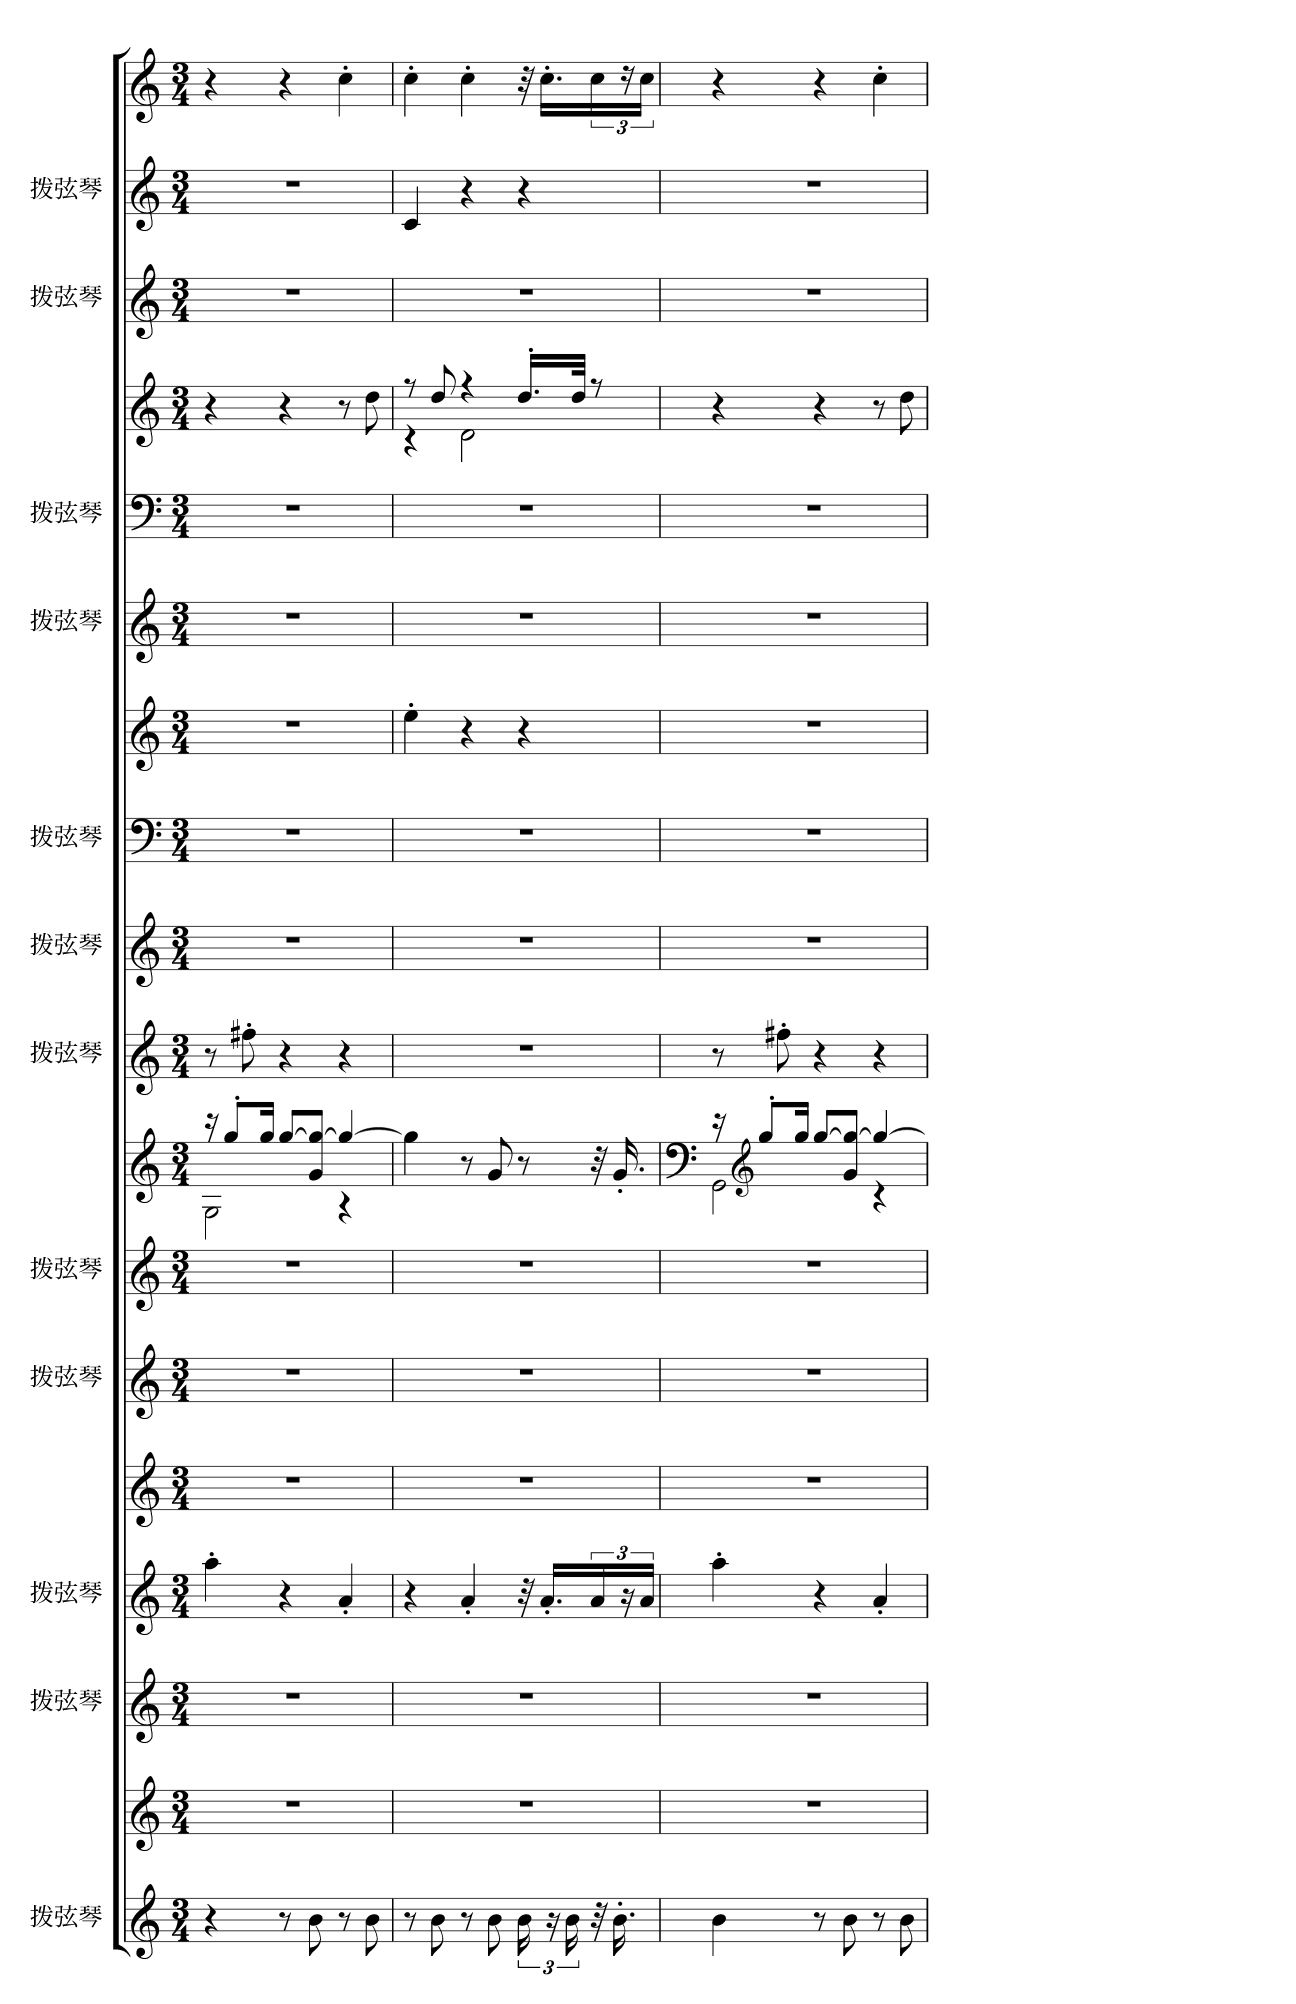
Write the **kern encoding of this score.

**kern	**kern	**kern	**kern	**kern	**kern	**kern	**kern	**kern	**kern	**kern	**kern	**kern	**kern	**kern	**kern	**kern	**kern
*part12	*part12	*part11	*part10	*part10	*part9	*part8	*part8	*part7	*part6	*part5	*part5	*part4	*part3	*part3	*part2	*part1	*part1
*staff18	*staff17	*staff16	*staff15	*staff14	*staff13	*staff12	*staff11	*staff10	*staff9	*staff8	*staff7	*staff6	*staff5	*staff4	*staff3	*staff2	*staff1
*I"拨弦琴	*	*I"拨弦琴	*I"拨弦琴	*	*I"拨弦琴	*I"拨弦琴	*	*I"拨弦琴	*I"拨弦琴	*I"拨弦琴	*	*I"拨弦琴	*I"拨弦琴	*	*I"拨弦琴	*I"拨弦琴	*
*clefG2	*clefG2	*clefG2	*clefG2	*clefG2	*clefG2	*clefG2	*clefG2	*clefG2	*clefG2	*clefF4	*clefG2	*clefG2	*clefF4	*clefG2	*clefG2	*clefG2	*clefG2
*k[]	*k[]	*k[]	*k[]	*k[]	*k[]	*k[]	*k[]	*k[]	*k[]	*k[]	*k[]	*k[]	*k[]	*k[]	*k[]	*k[]	*k[]
*M3/4	*M3/4	*M3/4	*M3/4	*M3/4	*M3/4	*M3/4	*M3/4	*M3/4	*M3/4	*M3/4	*M3/4	*M3/4	*M3/4	*M3/4	*M3/4	*M3/4	*M3/4
*MM113	*MM113	*MM113	*MM113	*MM113	*MM113	*MM113	*MM113	*MM113	*MM113	*MM113	*MM113	*MM113	*MM113	*MM113	*MM113	*MM113	*MM113
=1	=1	=1	=1	=1	=1	=1	=1	=1	=1	=1	=1	=1	=1	=1	=1	=1	=1
*	*	*	*	*	*	*	*^	*	*	*	*	*	*	*	*	*	*
4r	2.r	2.r	4aa'\	2.r	2.r	2.r	16r	2G\	8r	2.r	2.r	2.r	2.r	2.r	4r	2.r	2.r	4r
.	.	.	.	.	.	.	8gg'/L	.	.	.	.	.	.	.	.	.	.	.
.	.	.	.	.	.	.	.	.	8ff#X'\	.	.	.	.	.	.	.	.	.
.	.	.	.	.	.	.	16gg/Jk	.	.	.	.	.	.	.	.	.	.	.
8r	.	.	4r	.	.	.	[8gg/L	.	4r	.	.	.	.	.	4r	.	.	4r
8b\	.	.	.	.	.	.	8g/ 8gg/_J	.	.	.	.	.	.	.	.	.	.	.
8r	.	.	4a'/	.	.	.	4gg/_	4r	4r	.	.	.	.	.	8r	.	.	4cc'\
8b\	.	.	.	.	.	.	.	.	.	.	.	.	.	.	8dd\	.	.	.
*	*	*	*	*	*	*	*v	*v	*	*	*	*	*	*	*	*	*	*
=2	=2	=2	=2	=2	=2	=2	=2	=2	=2	=2	=2	=2	=2	=2	=2	=2	=2
*	*	*	*	*	*	*	*	*	*	*	*	*	*	*^	*	*	*
8r	2.r	2.r	4r	2.r	2.r	2.r	4gg\]	2.r	2.r	2.r	4ee'\	2.r	2.r	8r	4r	2.r	4c/	4cc'\
8b\	.	.	.	.	.	.	.	.	.	.	.	.	.	8dd/	.	.	.	.
8r	.	.	4a'/	.	.	.	8r	.	.	.	4r	.	.	4r	2d\	.	4r	4cc'\
8b\	.	.	.	.	.	.	8g/	.	.	.	.	.	.	.	.	.	.	.
24b\	.	.	32r	.	.	.	8r	.	.	.	4r	.	.	16.dd'/LL	.	.	4r	32r
.	.	.	16.a'/LL	.	.	.	.	.	.	.	.	.	.	.	.	.	.	16.cc'\LL
24r	.	.	.	.	.	.	.	.	.	.	.	.	.	.	.	.	.	.
24b\	.	.	.	.	.	.	.	.	.	.	.	.	.	.	.	.	.	.
.	.	.	.	.	.	.	.	.	.	.	.	.	.	32dd/JJk	.	.	.	.
32r	.	.	24a/JJ	.	.	.	32r	.	.	.	.	.	.	8r	.	.	.	24cc\JJ
16.b'\	.	.	.	.	.	.	16.g'/	.	.	.	.	.	.	.	.	.	.	.
.	.	.	24r	.	.	.	.	.	.	.	.	.	.	.	.	.	.	24r
.	.	.	24a/	.	.	.	.	.	.	.	.	.	.	.	.	.	.	24cc\
*	*	*	*	*	*	*	*	*	*	*	*	*	*	*v	*v	*	*	*
=3	=3	=3	=3	=3	=3	=3	=3	=3	=3	=3	=3	=3	=3	=3	=3	=3	=3
*	*	*	*	*	*	*	*clefF4	*	*	*	*	*	*	*	*	*	*
*	*	*	*	*	*	*	*^	*	*	*	*	*	*	*	*	*	*
4b\	2.r	2.r	4aa'\	2.r	2.r	2.r	16r	2GG\	8r	2.r	2.r	2.r	2.r	2.r	4r	2.r	2.r	4r
*	*	*	*	*	*	*	*clefG2	*	*	*	*	*	*	*	*	*	*	*
.	.	.	.	.	.	.	8gg'/L	.	.	.	.	.	.	.	.	.	.	.
.	.	.	.	.	.	.	.	.	8ff#X'\	.	.	.	.	.	.	.	.	.
.	.	.	.	.	.	.	16gg/Jk	.	.	.	.	.	.	.	.	.	.	.
8r	.	.	4r	.	.	.	[8gg/L	.	4r	.	.	.	.	.	4r	.	.	4r
8b\	.	.	.	.	.	.	8g/ 8gg/_J	.	.	.	.	.	.	.	.	.	.	.
8r	.	.	4a'/	.	.	.	4gg/_	4r	4r	.	.	.	.	.	8r	.	.	4cc'\
8b\	.	.	.	.	.	.	.	.	.	.	.	.	.	.	8dd\	.	.	.
*	*	*	*	*	*	*	*v	*v	*	*	*	*	*	*	*	*	*	*
=	=	=	=	=	=	=	=	=	=	=	=	=	=	=	=	=	=
*-	*-	*-	*-	*-	*-	*-	*-	*-	*-	*-	*-	*-	*-	*-	*-	*-	*-
